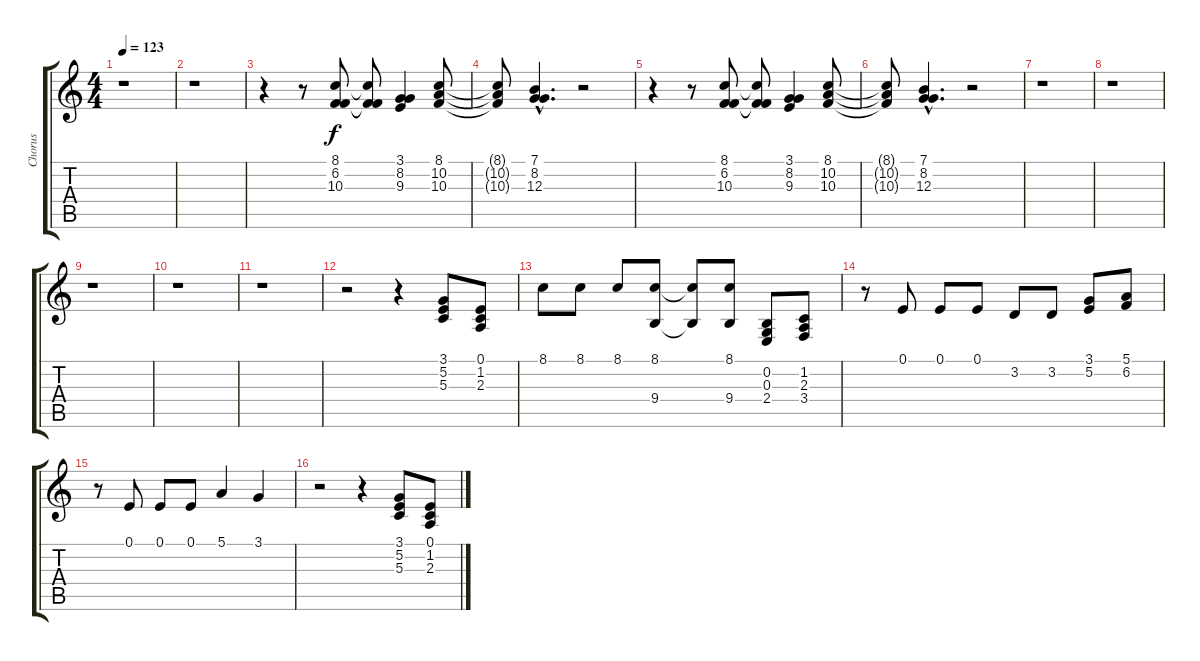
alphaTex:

\track ("Chorus" "Chorus") {instrument choiraahs}
\staff {score tabs}
\tuning (E4 B3 G3 D3 A2 E2) {hide}
\ts (4 4)
\tempo 123
\clef g2
\ks c
r.1{dy f} |
r.1 |
r.4 r.8 (8.1 6.2 10.3).8 (8.1{t} 6.2{t} 10.3{t}).8 (3.1 8.2 9.3).4 (8.1 10.2 10.3).8 |
(8.1{t} 10.2{t} 10.3{t}).8 (7.1{hac} 8.2{hac} 12.3{hac}).4{d} r.2 |
r.4 r.8 (8.1 6.2 10.3).8 (8.1{t} 6.2{t} 10.3{t}).8 (3.1 8.2 9.3).4 (8.1 10.2 10.3).8 |
(8.1{t} 10.2{t} 10.3{t}).8 (7.1{hac} 8.2{hac} 12.3{hac}).4{d} r.2 |
r.1 |
r.1 |
r.1 |
r.1 |
r.1 |
r.2 r.4 (3.1 5.2 5.3).8 (0.1 1.2 2.3).8 |
8.1.8 8.1.8 8.1.8 (8.1 9.4).8 (8.1{t} 9.4{t}).8 (8.1 9.4).8 (0.2 0.3 2.4).8 (1.2 2.3 3.4).8 |
r.8 0.1.8 0.1.8 0.1.8 3.2.8 3.2.8 (3.1 5.2).8 (5.1 6.2).8 |
r.8 0.1.8 0.1.8 0.1.8 5.1.4 3.1.4 |
r.2 r.4 (3.1 5.2 5.3).8 (0.1 1.2 2.3).8
